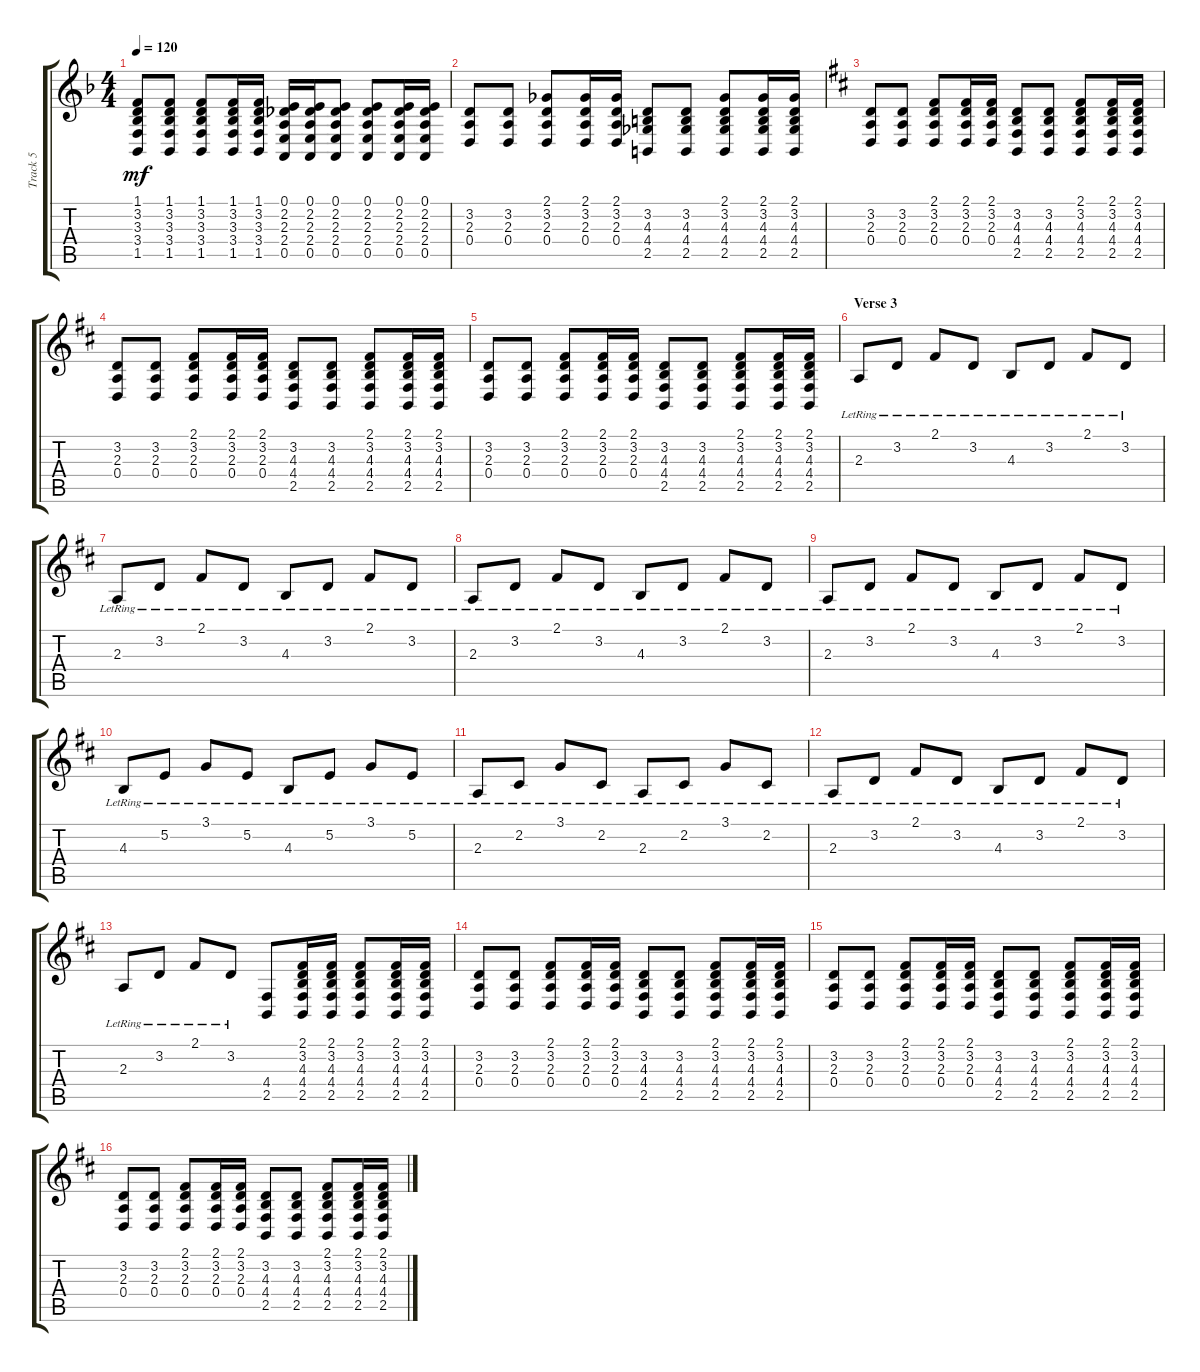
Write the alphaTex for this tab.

\track ("Track 5" "Track 5") {instrument acousticgrandpiano}
\staff {score tabs}
\tuning (E4 B3 G3 D3 A2 E2) {hide}
\ts (4 4)
\tempo 120
\clef g2
\ks f
(1.1 3.2 3.3 3.4 1.5).8{dy mf} (1.1 3.2 3.3 3.4 1.5).8 (1.1 3.2 3.3 3.4 1.5).8 (1.1 3.2 3.3 3.4 1.5).16 (1.1 3.2 3.3 3.4 1.5).16 (0.1 2.2 2.3 2.4 0.5).16 (0.1 2.2 2.3 2.4 0.5).16 (0.1 2.2 2.3 2.4 0.5).8 (0.1 2.2 2.3 2.4 0.5).8 (0.1 2.2 2.3 2.4 0.5).16 (0.1 2.2 2.3 2.4 0.5).16 |
(3.2 2.3 0.4).8 (3.2 2.3 0.4).8 (2.1 3.2 2.3 0.4).8 (2.1 3.2 2.3 0.4).16 (2.1 3.2 2.3 0.4).16 (3.2 4.3 4.4 2.5).8 (3.2 4.3 4.4 2.5).8 (2.1 3.2 4.3 4.4 2.5).8 (2.1 3.2 4.3 4.4 2.5).16 (2.1 3.2 4.3 4.4 2.5).16 |
\ks d
(3.2 2.3 0.4).8 (3.2 2.3 0.4).8 (2.1 3.2 2.3 0.4).8 (2.1 3.2 2.3 0.4).16 (2.1 3.2 2.3 0.4).16 (3.2 4.3 4.4 2.5).8 (3.2 4.3 4.4 2.5).8 (2.1 3.2 4.3 4.4 2.5).8 (2.1 3.2 4.3 4.4 2.5).16 (2.1 3.2 4.3 4.4 2.5).16 |
(3.2 2.3 0.4).8 (3.2 2.3 0.4).8 (2.1 3.2 2.3 0.4).8 (2.1 3.2 2.3 0.4).16 (2.1 3.2 2.3 0.4).16 (3.2 4.3 4.4 2.5).8 (3.2 4.3 4.4 2.5).8 (2.1 3.2 4.3 4.4 2.5).8 (2.1 3.2 4.3 4.4 2.5).16 (2.1 3.2 4.3 4.4 2.5).16 |
(3.2 2.3 0.4).8 (3.2 2.3 0.4).8 (2.1 3.2 2.3 0.4).8 (2.1 3.2 2.3 0.4).16 (2.1 3.2 2.3 0.4).16 (3.2 4.3 4.4 2.5).8 (3.2 4.3 4.4 2.5).8 (2.1 3.2 4.3 4.4 2.5).8 (2.1 3.2 4.3 4.4 2.5).16 (2.1 3.2 4.3 4.4 2.5).16 |
\section ("" "Verse 3")
2.3{lr}.8 3.2{lr}.8 2.1{lr}.8 3.2{lr}.8 4.3{lr}.8 3.2{lr}.8 2.1{lr}.8 3.2{lr}.8 |
2.3{lr}.8 3.2{lr}.8 2.1{lr}.8 3.2{lr}.8 4.3{lr}.8 3.2{lr}.8 2.1{lr}.8 3.2{lr}.8 |
2.3{lr}.8 3.2{lr}.8 2.1{lr}.8 3.2{lr}.8 4.3{lr}.8 3.2{lr}.8 2.1{lr}.8 3.2{lr}.8 |
2.3{lr}.8 3.2{lr}.8 2.1{lr}.8 3.2{lr}.8 4.3{lr}.8 3.2{lr}.8 2.1{lr}.8 3.2{lr}.8 |
4.3{lr}.8 5.2{lr}.8 3.1{lr}.8 5.2{lr}.8 4.3{lr}.8 5.2{lr}.8 3.1{lr}.8 5.2{lr}.8 |
2.3{lr}.8 2.2{lr}.8 3.1{lr}.8 2.2{lr}.8 2.3{lr}.8 2.2{lr}.8 3.1{lr}.8 2.2{lr}.8 |
2.3{lr}.8 3.2{lr}.8 2.1{lr}.8 3.2{lr}.8 4.3{lr}.8 3.2{lr}.8 2.1{lr}.8 3.2{lr}.8 |
2.3{lr}.8 3.2{lr}.8 2.1{lr}.8 3.2{lr}.8 (4.4 2.5).8 (2.1 3.2 4.3 4.4 2.5).16 (2.1 3.2 4.3 4.4 2.5).16 (2.1 3.2 4.3 4.4 2.5).8 (2.1 3.2 4.3 4.4 2.5).16 (2.1 3.2 4.3 4.4 2.5).16 |
(3.2 2.3 0.4).8 (3.2 2.3 0.4).8 (2.1 3.2 2.3 0.4).8 (2.1 3.2 2.3 0.4).16 (2.1 3.2 2.3 0.4).16 (3.2 4.3 4.4 2.5).8 (3.2 4.3 4.4 2.5).8 (2.1 3.2 4.3 4.4 2.5).8 (2.1 3.2 4.3 4.4 2.5).16 (2.1 3.2 4.3 4.4 2.5).16 |
(3.2 2.3 0.4).8 (3.2 2.3 0.4).8 (2.1 3.2 2.3 0.4).8 (2.1 3.2 2.3 0.4).16 (2.1 3.2 2.3 0.4).16 (3.2 4.3 4.4 2.5).8 (3.2 4.3 4.4 2.5).8 (2.1 3.2 4.3 4.4 2.5).8 (2.1 3.2 4.3 4.4 2.5).16 (2.1 3.2 4.3 4.4 2.5).16 |
(3.2 2.3 0.4).8 (3.2 2.3 0.4).8 (2.1 3.2 2.3 0.4).8 (2.1 3.2 2.3 0.4).16 (2.1 3.2 2.3 0.4).16 (3.2 4.3 4.4 2.5).8 (3.2 4.3 4.4 2.5).8 (2.1 3.2 4.3 4.4 2.5).8 (2.1 3.2 4.3 4.4 2.5).16 (2.1 3.2 4.3 4.4 2.5).16
